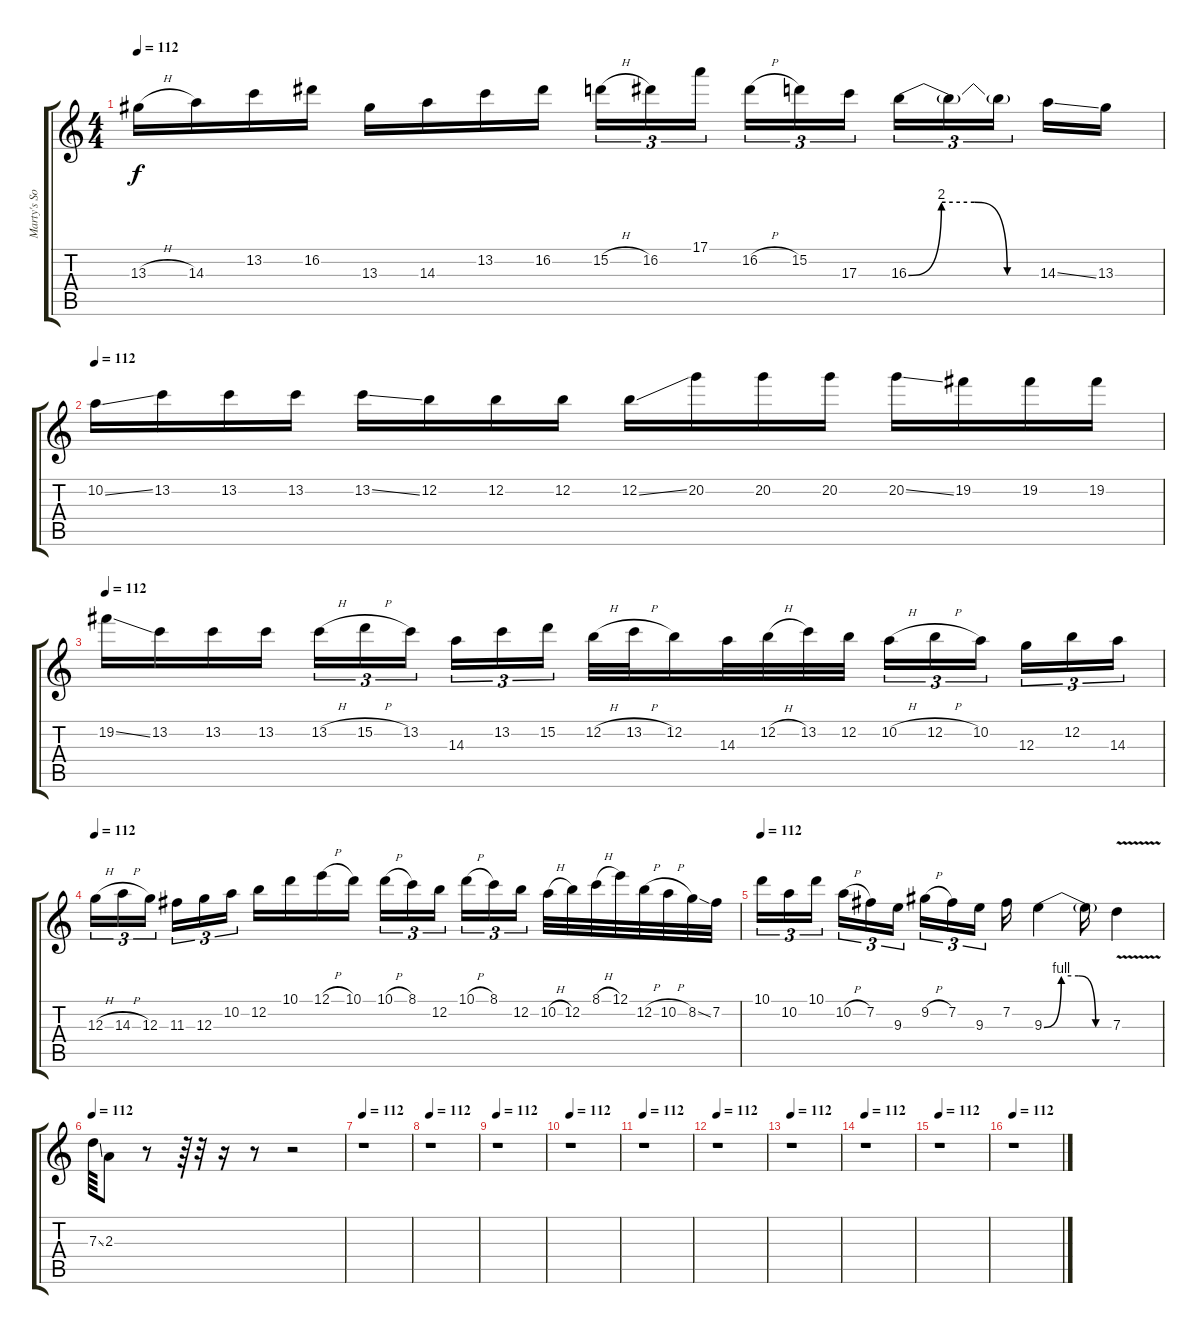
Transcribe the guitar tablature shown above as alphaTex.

\track ("Marty's Solo" "Marty's So") {instrument overdrivenguitar}
\staff {score tabs}
\tuning (E4 B3 G3 D3 A2 E2) {hide}
\ts (4 4)
\tempo 112
\clef g2
\ks c
13.3{h}.16{dy f} 14.3.16 13.2.16 16.2.16 13.3.16 14.3.16 13.2.16 16.2.16 15.2{h}.16{tu (3 2)} 16.2.16{tu (3 2)} 17.1.16{tu (3 2) beam splitsecondary} 16.2{h}.16{tu (3 2)} 15.2.16{tu (3 2)} 17.3.16{tu (3 2)} 16.3{be (custom 0 0 15 8 30 8 45 0 60 0)}.16{tu (3 2)} 16.3{t}.16{tu (3 2)} 16.3{t}.16{tu (3 2) beam splitsecondary} 14.3{ss}.16 13.3.16 |
\tempo 112
10.2{ss}.16 13.2.16 13.2.16 13.2.16 13.2{ss}.16 12.2.16 12.2.16 12.2.16 12.2{ss}.16 20.2.16 20.2.16 20.2.16 20.2{ss}.16 19.2.16 19.2.16 19.2.16 |
\tempo 112
19.2{ss}.16 13.2.16 13.2.16 13.2.16 13.2{h}.16{tu (3 2)} 15.2{h}.16{tu (3 2)} 13.2.16{tu (3 2) beam splitsecondary} 14.3.16{tu (3 2)} 13.2.16{tu (3 2)} 15.2.16{tu (3 2)} 12.2{h}.32 13.2{h}.32 12.2.16 14.3.32 12.2{h}.32 13.2.32 12.2.32 10.2{h}.16{tu (3 2)} 12.2{h}.16{tu (3 2)} 10.2.16{tu (3 2) beam splitsecondary} 12.3.16{tu (3 2)} 12.2.16{tu (3 2)} 14.3.16{tu (3 2)} |
\tempo 112
12.3{h}.16{tu (3 2)} 14.3{h}.16{tu (3 2)} 12.3.16{tu (3 2) beam splitsecondary} 11.3.16{tu (3 2)} 12.3.16{tu (3 2)} 10.2.16{tu (3 2)} 12.2.16 10.1.16 12.1{h}.16 10.1.16 10.1{h}.16{tu (3 2)} 8.1.16{tu (3 2)} 12.2.16{tu (3 2) beam splitsecondary} 10.1{h}.16{tu (3 2)} 8.1.16{tu (3 2)} 12.2.16{tu (3 2)} 10.2{h}.32 12.2.32 8.1{h}.32 12.1.32 12.2{h}.32 10.2{h}.32 8.2{ss}.32 7.2.32 |
\tempo 112
10.1.16{tu (3 2)} 10.2.16{tu (3 2)} 10.1.16{tu (3 2) beam splitsecondary} 10.2{h}.16{tu (3 2)} 7.2.16{tu (3 2)} 9.3.16{tu (3 2)} 9.2{h}.16{tu (3 2)} 7.2.16{tu (3 2)} 9.3.16{tu (3 2) beam splitsecondary} 7.2.16 9.3{be (custom 0 0 15 4 30 4 45 0 60 0)}.4 9.3{t}.16 7.3{v}.4 |
\tempo 112
7.3{ss}.64 2.3.8 r.8 r.64 r.32 r.16 r.8 r.2 |
\tempo 112
r.1 |
\tempo 112
r.1 |
\tempo 112
r.1 |
\tempo 112
r.1 |
\tempo 112
r.1 |
\tempo 112
r.1 |
\tempo 112
r.1 |
\tempo 112
r.1 |
\tempo 112
r.1 |
\tempo 112
r.1
